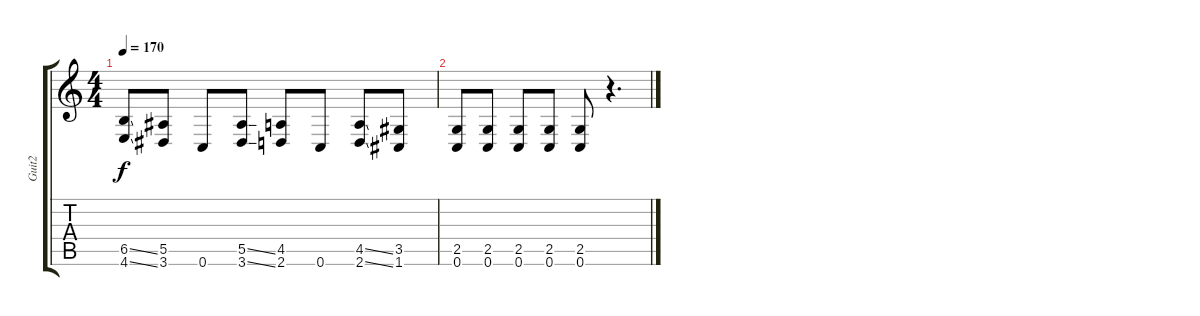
\track ("Guit2" "Guit2") {instrument overdrivenguitar}
\staff {score tabs}
\tuning (C4 G3 Eb3 Bb2 F2 C2) {hide}
\ts (4 4)
\tempo 170
\clef g2
\ks c
(6.5{ss} 4.6{ss}).8{dy f} (5.5 3.6).8 0.6.8 (5.5{ss} 3.6{ss}).8 (4.5 2.6).8 0.6.8 (4.5{ss} 2.6{ss}).8 (3.5 1.6).8 |
(2.5 0.6).8 (2.5 0.6).8 (2.5 0.6).8 (2.5 0.6).8 (2.5 0.6).8 r.4{d}
